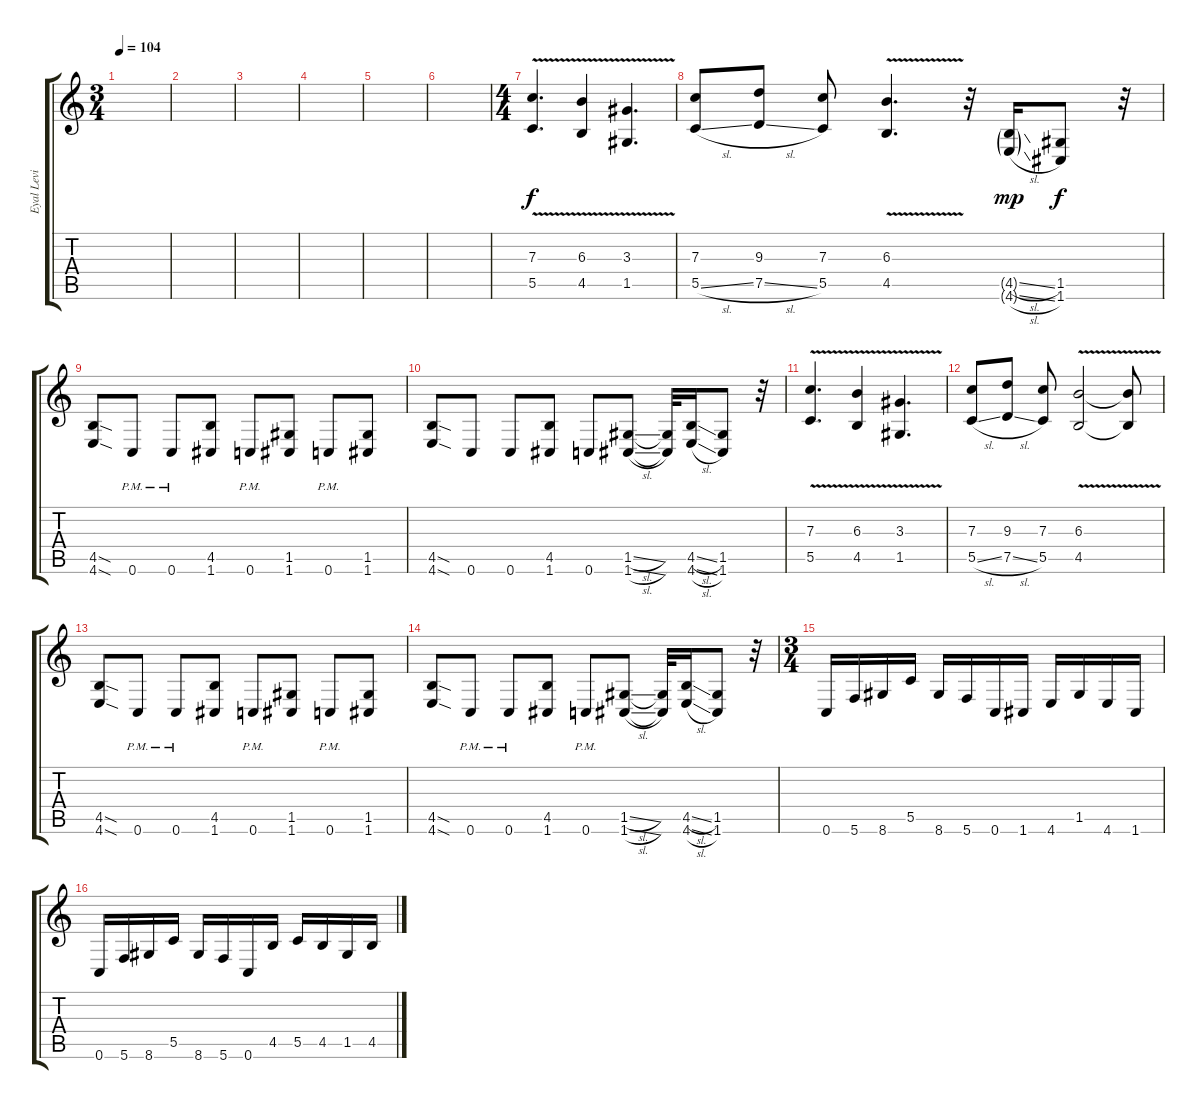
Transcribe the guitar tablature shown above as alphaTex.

\track ("Eyal Levi" "Eyal Levi") {instrument distortionguitar}
\staff {score tabs}
\tuning (D4 A3 F3 C3 G2 C2) {hide}
\ts (3 4)
\tempo 104
\clef g2
\ks c
|
|
|
|
|
|
\ts (4 4)
(7.3{v} 5.5{v}).4{d} (6.3 4.5{v}).4 (3.3{v} 1.5).4{d} |
(7.3 5.5{sl}).8 (9.3 7.5{sl}).8 (7.3 5.5).8 (6.3 4.5{v}).4{d} r.32 (4.5{sl g} 4.6{sl g}).16{dy mp} (1.5 1.6).8{dy f} r.32 |
(4.5{sod} 4.6{sod}).8 0.6{pm}.8 0.6{pm}.8 (4.5 1.6).8 0.6{pm}.8 (1.5 1.6).8 0.6{pm}.8 (1.5 1.6).8 |
(4.5{sod} 4.6{sod}).8 0.6.8 0.6.8 (4.5 1.6).8 0.6.8 (1.5{sl} 1.6{sl}).8 (1.5{t} 1.6{t}).32 (4.5{sl} 4.6{sl}).16 (1.5 1.6).8 r.32 |
(7.3{v} 5.5{v}).4{d} (6.3 4.5{v}).4 (3.3{v} 1.5).4{d} |
(7.3 5.5{sl}).8 (9.3 7.5{sl}).8 (7.3 5.5).8 (6.3 4.5{v}).2 (6.3{t} 4.5{t}).8 |
(4.5{sod} 4.6{sod}).8 0.6{pm}.8 0.6{pm}.8 (4.5 1.6).8 0.6{pm}.8 (1.5 1.6).8 0.6{pm}.8 (1.5 1.6).8 |
(4.5{sod} 4.6{sod}).8 0.6{pm}.8 0.6{pm}.8 (4.5 1.6).8 0.6{pm}.8 (1.5{sl} 1.6{sl}).8 (1.5{t} 1.6{t}).32 (4.5{sl} 4.6{sl}).16 (1.5 1.6).8 r.32 |
\ts (3 4)
0.6.16 5.6.16 8.6.16 5.5.16 8.6.16 5.6.16 0.6.16 1.6.16 4.6.16 1.5.16 4.6.16 1.6.16 |
0.6.16 5.6.16 8.6.16 5.5.16 8.6.16 5.6.16 0.6.16 4.5.16 5.5.16 4.5.16 1.5.16 4.5.16
